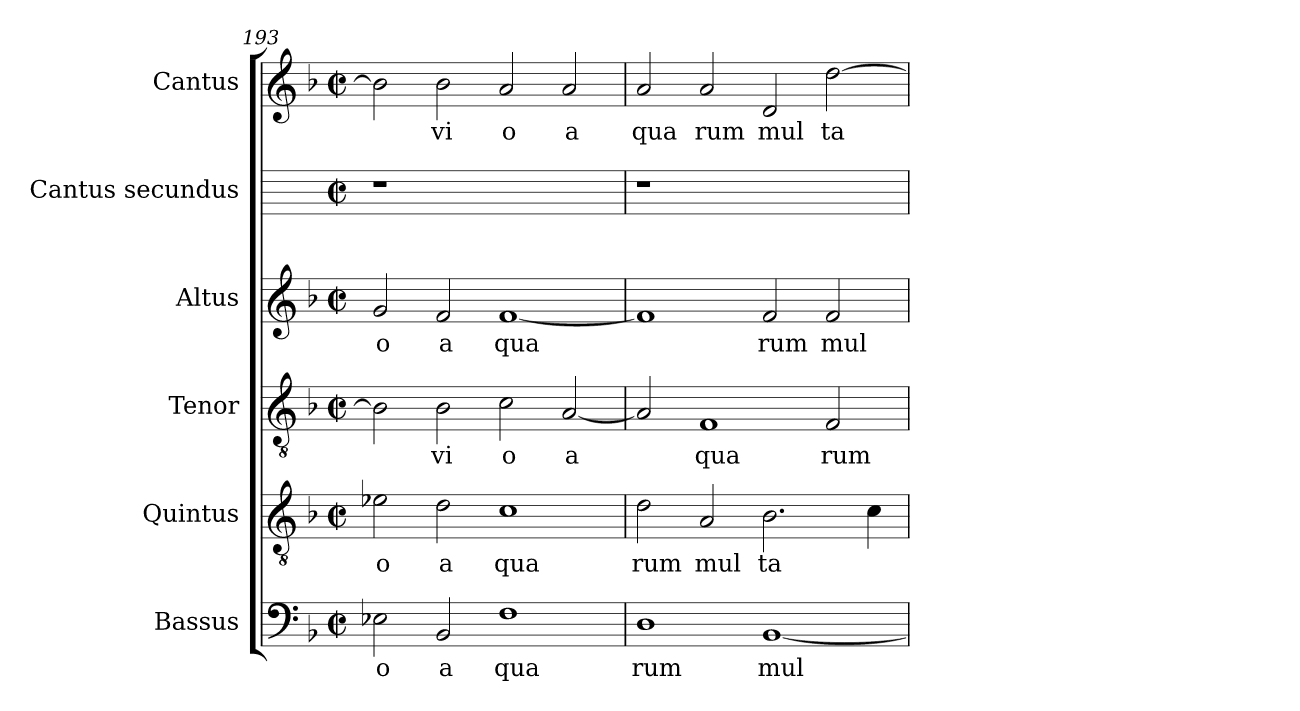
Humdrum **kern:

**kern	**text	**kern	**text	**kern	**text	**kern	**text	**kern	**kern	**text
*part6	*part6	*part5	*part5	*part4	*part4	*part3	*part3	*part2	*part1	*part1
*staff6	*staff6	*staff5	*staff5	*staff4	*staff4	*staff3	*staff3	*staff2	*staff1	*staff1
*I"Bassus	*	*I"Quintus	*	*I"Tenor	*	*I"Altus	*	*I"Cantus  secundus	*I"Cantus	*
*I'B	*	*I'Q	*	*I'T	*	*I'A	*	*	*I'C	*
*clefF4	*	*clefGv2	*	*clefGv2	*	*clefG2	*	*	*clefG2	*
*k[b-]	*	*k[b-]	*	*k[b-]	*	*k[b-]	*	*k[]	*k[b-]	*
*F:	*	*F:	*	*F:	*	*F:	*	*C:	*F:	*
*M2/2	*	*M2/2	*	*M2/2	*	*M2/2	*	*M2/2	*M2/2	*
*met(c|)	*	*met(c|)	*	*met(c|)	*	*met(c|)	*	*met(c|)	*met(c|)	*
=193	=193	=193	=193	=193	=193	=193	=193	=193	=193	=193
!	!LO:LY:b:cj	!	!LO:LY:b:cj	!	!LO:LY:b:cj	!	!LO:LY:b:cj	!	!	!LO:LY:b:cj
2E-X\	o	2e-X\	o	2B-\]	.	2g/	o	1r	2b-\]	.
!	!LO:LY:b:cj	!	!LO:LY:b:cj	!	!LO:LY:b:cj	!	!LO:LY:b:cj	!	!	!LO:LY:b:cj
2BB-/	a	2d\	a	2B-\	vi	2f/	a	.	2b-\	vi
!	!LO:LY:b:cj	!	!LO:LY:b:cj	!	!LO:LY:b:cj	!	!LO:LY:b:cj	!	!	!LO:LY:b:cj
1F	qua	1c	qua	2c\	o	[<1f	qua	1ryy	2a/	o
!	!	!	!	!	!LO:LY:b:cj	!	!	!	!	!LO:LY:b:cj
.	.	.	.	[<2A/	a	.	.	.	2a/	a
=194	=194	=194	=194	=194	=194	=194	=194	=194	=194	=194
!	!LO:LY:b:cj	!	!LO:LY:b:cj	!	!LO:LY:b:cj	!	!LO:LY:b:cj	!	!	!LO:LY:b:cj
1D	rum	2d\	rum	2A/]	.	1f]	.	1r	2a/	qua
!	!	!	!LO:LY:b:cj	!	!LO:LY:b:cj	!	!	!	!	!LO:LY:b:cj
.	.	2A/	mul	1F	qua	.	.	.	2a/	rum
!	!LO:LY:b:cj	!	!LO:LY:b:cj	!	!	!	!LO:LY:b:cj	!	!	!LO:LY:b:cj
[<1BB-	mul	2.B-\	ta	.	.	2f/	rum	1ryy	2d/	mul
!	!	!	!	!	!LO:LY:b:cj	!	!LO:LY:b:cj	!	!	!LO:LY:b:cj
.	.	.	.	2F/	rum	2f/	mul	.	[>2dd\	ta
!	!	!	!LO:LY:b:cj	!	!	!	!	!	!	!
.	.	4c\	.	.	.	.	.	.	.	.
=	=	=	=	=	=	=	=	=	=	=
*-	*-	*-	*-	*-	*-	*-	*-	*-	*-	*-
